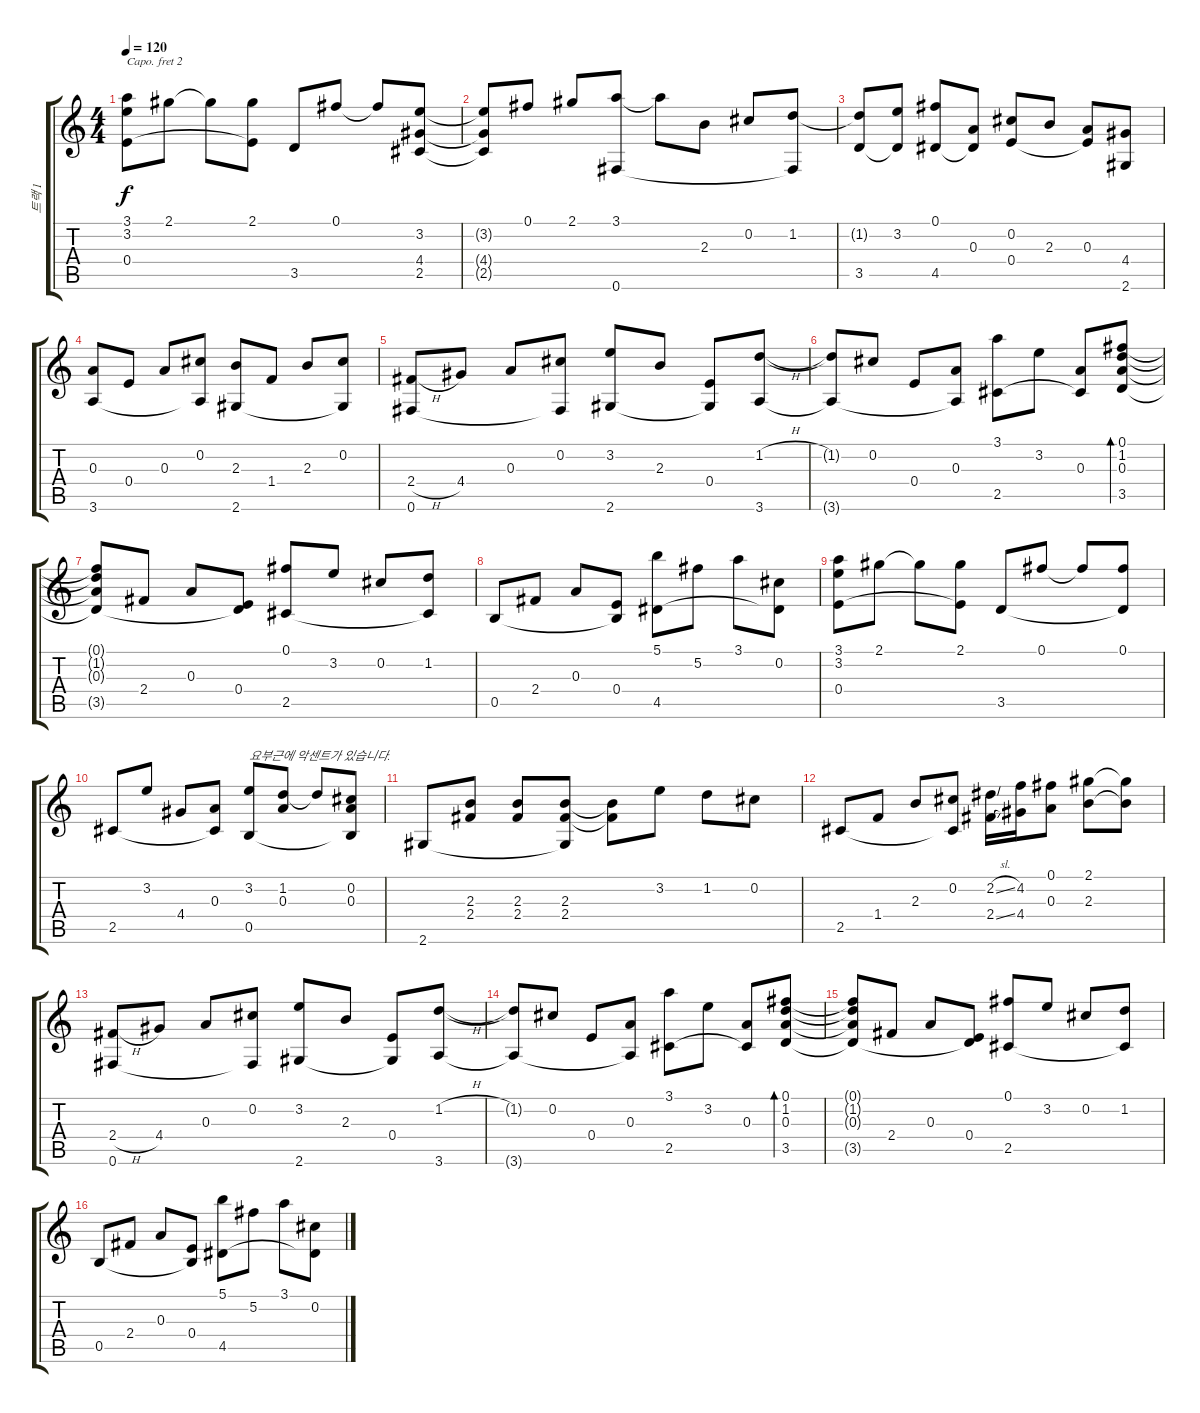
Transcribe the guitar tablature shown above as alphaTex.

\track ("트랙 1" "트랙 1") {instrument acousticguitarsteel}
\staff {score tabs}
\capo 2
\tuning (E4 B3 G3 D3 A2 E2) {hide}
\ts (4 4)
\tempo 120
\clef g2
\ks c
(3.1 3.2 0.4).8{dy f} 2.1.8 2.1{t}.8 (2.1 0.4{t}).8 3.5.8 0.1.8 0.1{t}.8 (3.2 4.4 2.5).8 |
(3.2{t} 4.4{t} 2.5{t}).8 0.1.8 2.1.8 (3.1 0.6).8 3.1{t}.8 2.3.8 0.2.8 (1.2 0.6{t}).8 |
(1.2{t} 3.5).8 (3.2 3.5{t}).8 (0.1 4.5).8 (0.3 4.5{t}).8 (0.2 0.4).8 2.3.8 (0.3 0.4{t}).8 (4.4 2.6).8 |
(0.3 3.6).8 0.4.8 0.3.8 (0.2 3.6{t}).8 (2.3 2.6).8 1.4.8 2.3.8 (0.2 2.6{t}).8 |
(2.4{h} 0.6).8 4.4.8 0.3.8 (0.2 0.6{t}).8 (3.2 2.6).8 2.3.8 (0.4 2.6{t}).8 (1.2{h} 3.6).8 |
(1.2{t} 3.6{t}).8 0.2.8 0.4.8 (0.3 3.6{t}).8 (3.1 2.5).8 3.2.8 (0.3 2.5{t}).8 (0.1 1.2 0.3 3.5).8{bd 480} |
(0.1{t} 1.2{t} 0.3{t} 3.5{t}).8 2.4.8 0.3.8 (0.4 3.5{t}).8 (0.1 2.5).8 3.2.8 0.2.8 (1.2 2.5{t}).8 |
0.5.8 2.4.8 0.3.8 (0.4 0.5{t}).8 (5.1 4.5).8 5.2.8 3.1.8 (0.2 4.5{t}).8 |
(3.1 3.2 0.4).8 2.1.8 2.1{t}.8 (2.1 0.4{t}).8 3.5.8 0.1.8 0.1{t}.8 (0.1 3.5{t}).8 |
2.5.8 3.2.8 4.4.8 (0.3 2.5{t}).8 (3.2 0.5).8{txt "요부근에 악센트가 있습니다."} (1.2 0.3).8 1.2{t}.8 (0.2 0.3 0.5{t}).8 |
2.6.8 (2.3 2.4).8 (2.3 2.4).8 (2.3 2.4 2.6{t}).8 (2.3{t} 2.4{t}).8 3.2.8 1.2.8 0.2.8 |
2.5.8 1.4.8 2.3.8 (0.2 2.5{t}).8 (2.2{sl} 2.4{sl}).16 (4.2 4.4).16 (0.1 0.3).8 (2.1 2.3).8 (2.1{t} 2.3{t}).8 |
(2.4{h} 0.6).8 4.4.8 0.3.8 (0.2 0.6{t}).8 (3.2 2.6).8 2.3.8 (0.4 2.6{t}).8 (1.2{h} 3.6).8 |
(1.2{t} 3.6{t}).8 0.2.8 0.4.8 (0.3 3.6{t}).8 (3.1 2.5).8 3.2.8 (0.3 2.5{t}).8 (0.1 1.2 0.3 3.5).8{bd 480} |
(0.1{t} 1.2{t} 0.3{t} 3.5{t}).8 2.4.8 0.3.8 (0.4 3.5{t}).8 (0.1 2.5).8 3.2.8 0.2.8 (1.2 2.5{t}).8 |
0.5.8 2.4.8 0.3.8 (0.4 0.5{t}).8 (5.1 4.5).8 5.2.8 3.1.8 (0.2 4.5{t}).8
